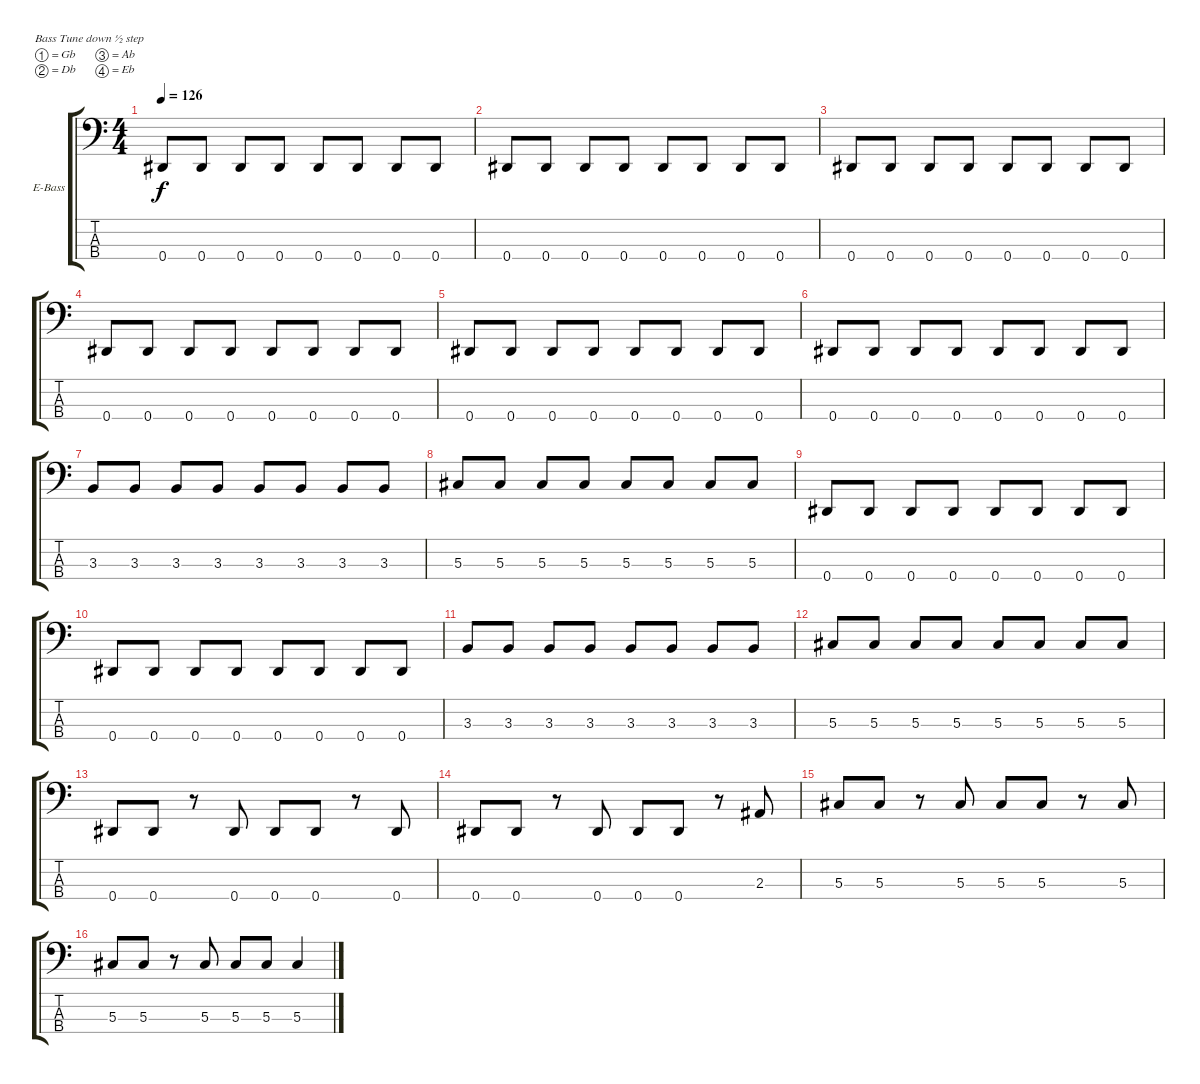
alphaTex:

\bracketExtendMode groupsimilarinstruments
\firstSystemTrackNameOrientation horizontal
\otherSystemsTrackNameOrientation horizontal
\track ("Bass" "E-Bass") {instrument electricbasspick}
\staff {score tabs}
\tuning (Gb2 Db2 Ab1 Eb1)
\ts (4 4)
\beaming (8 2 2 2 2)
\tempo 126
\clef f4
\ks c
0.4.8{dy f instrument electricbasspick} 0.4.8 0.4.8 0.4.8 0.4.8 0.4.8 0.4.8 0.4.8 |
0.4.8 0.4.8 0.4.8 0.4.8 0.4.8 0.4.8 0.4.8 0.4.8 |
0.4.8 0.4.8 0.4.8 0.4.8 0.4.8 0.4.8 0.4.8 0.4.8 |
0.4.8 0.4.8 0.4.8 0.4.8 0.4.8 0.4.8 0.4.8 0.4.8 |
0.4.8 0.4.8 0.4.8 0.4.8 0.4.8 0.4.8 0.4.8 0.4.8 |
0.4.8 0.4.8 0.4.8 0.4.8 0.4.8 0.4.8 0.4.8 0.4.8 |
3.3.8 3.3.8 3.3.8 3.3.8 3.3.8 3.3.8 3.3.8 3.3.8 |
5.3.8 5.3.8 5.3.8 5.3.8 5.3.8 5.3.8 5.3.8 5.3.8 |
0.4.8 0.4.8 0.4.8 0.4.8 0.4.8 0.4.8 0.4.8 0.4.8 |
0.4.8 0.4.8 0.4.8 0.4.8 0.4.8 0.4.8 0.4.8 0.4.8 |
3.3.8 3.3.8 3.3.8 3.3.8 3.3.8 3.3.8 3.3.8 3.3.8 |
5.3.8 5.3.8 5.3.8 5.3.8 5.3.8 5.3.8 5.3.8 5.3.8 |
0.4.8 0.4.8 r.8 0.4.8 0.4.8 0.4.8 r.8 0.4.8 |
0.4.8 0.4.8 r.8 0.4.8 0.4.8 0.4.8 r.8 2.3.8 |
5.3.8 5.3.8 r.8 5.3.8 5.3.8 5.3.8 r.8 5.3.8 |
5.3.8 5.3.8 r.8 5.3.8 5.3.8 5.3.8 5.3.4
